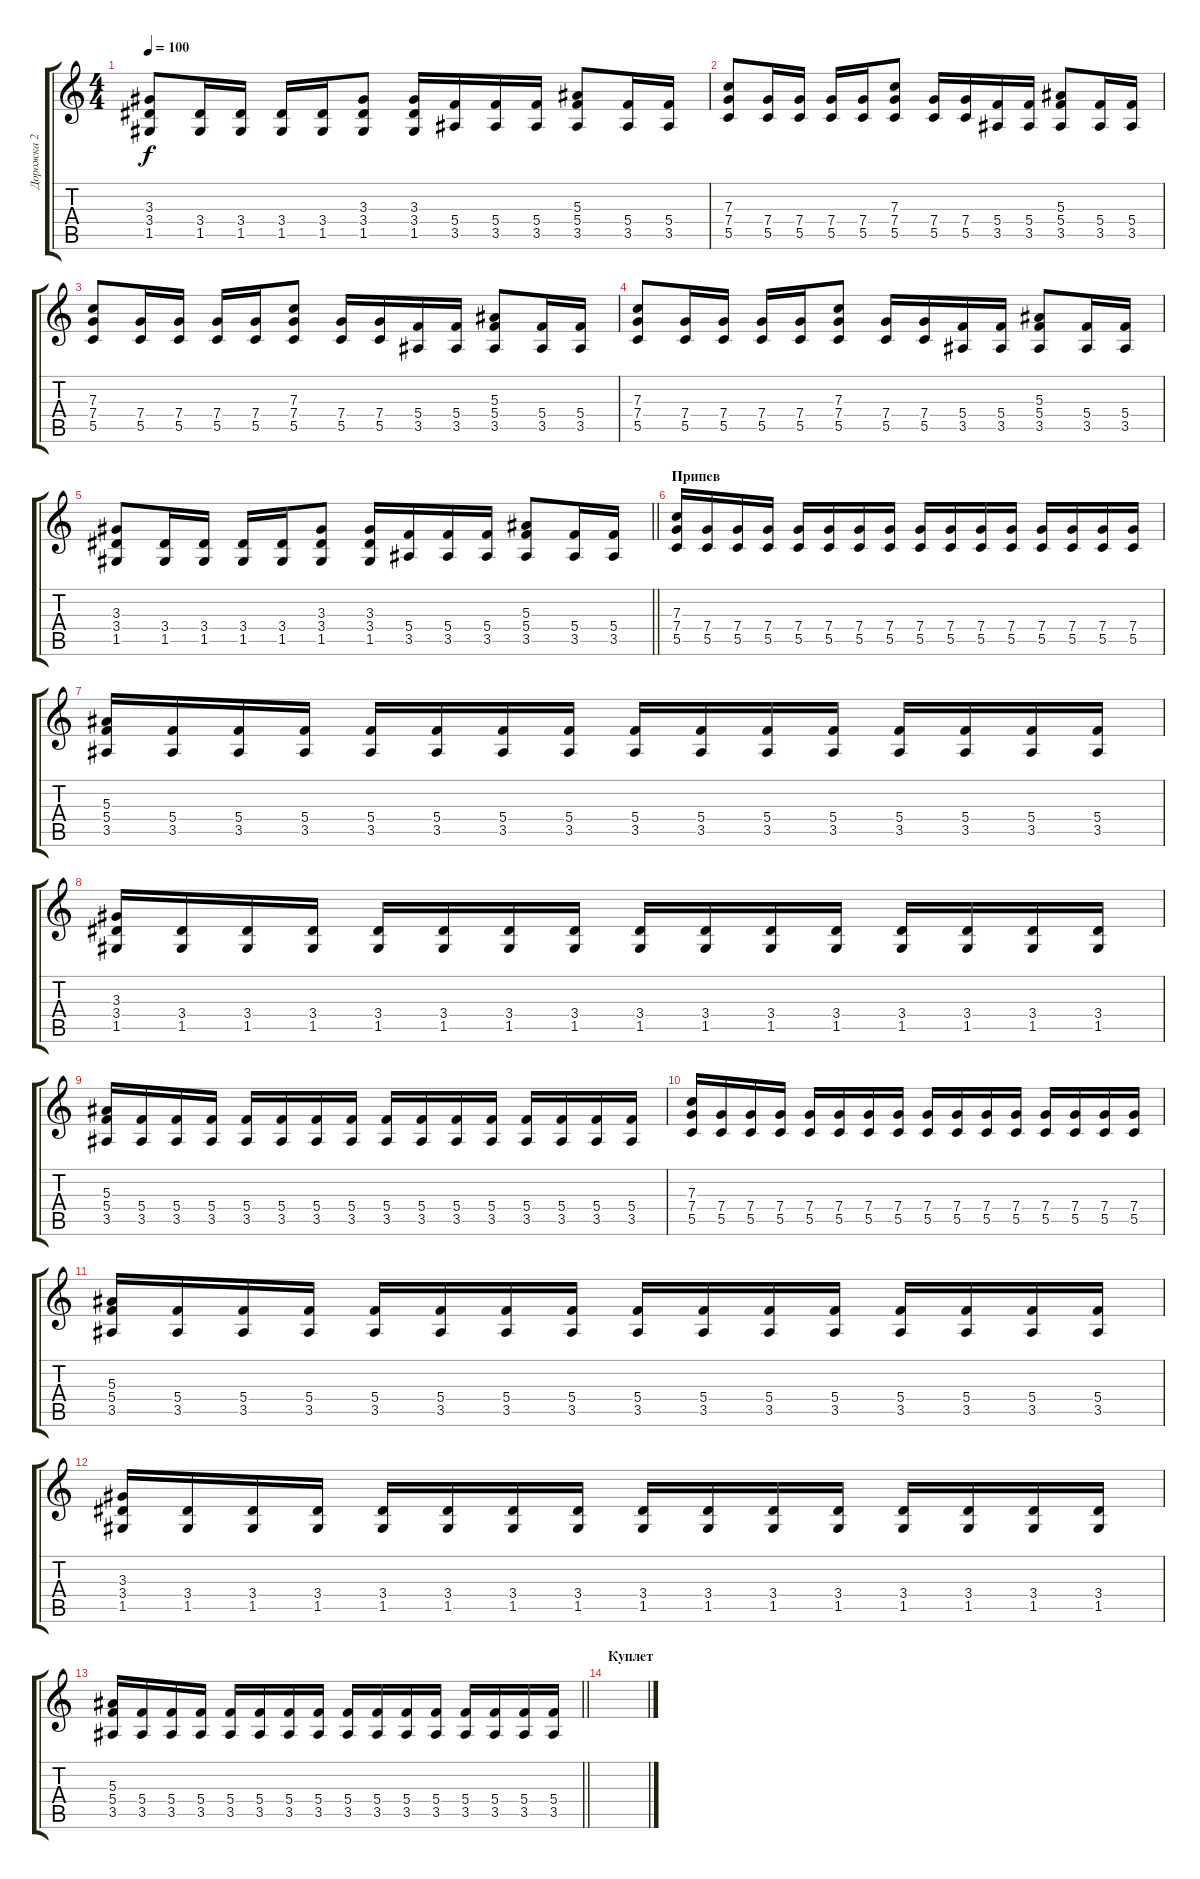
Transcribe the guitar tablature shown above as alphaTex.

\track ("Дорожка 2" "Дорожка 2") {instrument distortionguitar}
\staff {score tabs}
\tuning (D4 A3 F3 C3 G2 C2) {hide}
\ts (4 4)
\tempo 100
\clef g2
\ks c
(3.3 3.4 1.5).8{dy f} (3.4 1.5).16 (3.4 1.5).16 (3.4 1.5).16 (3.4 1.5).16 (3.3 3.4 1.5).8 (3.3 3.4 1.5).16 (5.4 3.5).16 (5.4 3.5).16 (5.4 3.5).16 (5.3 5.4 3.5).8 (5.4 3.5).16 (5.4 3.5).16 |
(7.3 7.4 5.5).8 (7.4 5.5).16 (7.4 5.5).16 (7.4 5.5).16 (7.4 5.5).16 (7.3 7.4 5.5).8 (7.4 5.5).16 (7.4 5.5).16 (5.4 3.5).16 (5.4 3.5).16 (5.3 5.4 3.5).8 (5.4 3.5).16 (5.4 3.5).16 |
(7.3 7.4 5.5).8 (7.4 5.5).16 (7.4 5.5).16 (7.4 5.5).16 (7.4 5.5).16 (7.3 7.4 5.5).8 (7.4 5.5).16 (7.4 5.5).16 (5.4 3.5).16 (5.4 3.5).16 (5.3 5.4 3.5).8 (5.4 3.5).16 (5.4 3.5).16 |
(7.3 7.4 5.5).8 (7.4 5.5).16 (7.4 5.5).16 (7.4 5.5).16 (7.4 5.5).16 (7.3 7.4 5.5).8 (7.4 5.5).16 (7.4 5.5).16 (5.4 3.5).16 (5.4 3.5).16 (5.3 5.4 3.5).8 (5.4 3.5).16 (5.4 3.5).16 |
\barLineRight lightlight
(3.3 3.4 1.5).8 (3.4 1.5).16 (3.4 1.5).16 (3.4 1.5).16 (3.4 1.5).16 (3.3 3.4 1.5).8 (3.3 3.4 1.5).16 (5.4 3.5).16 (5.4 3.5).16 (5.4 3.5).16 (5.3 5.4 3.5).8 (5.4 3.5).16 (5.4 3.5).16 |
\section ("" "Припев")
(7.3 7.4 5.5).16 (7.4 5.5).16 (7.4 5.5).16 (7.4 5.5).16 (7.4 5.5).16 (7.4 5.5).16 (7.4 5.5).16 (7.4 5.5).16 (7.4 5.5).16 (7.4 5.5).16 (7.4 5.5).16 (7.4 5.5).16 (7.4 5.5).16 (7.4 5.5).16 (7.4 5.5).16 (7.4 5.5).16 |
(5.3 5.4 3.5).16 (5.4 3.5).16 (5.4 3.5).16 (5.4 3.5).16 (5.4 3.5).16 (5.4 3.5).16 (5.4 3.5).16 (5.4 3.5).16 (5.4 3.5).16 (5.4 3.5).16 (5.4 3.5).16 (5.4 3.5).16 (5.4 3.5).16 (5.4 3.5).16 (5.4 3.5).16 (5.4 3.5).16 |
(3.3 3.4 1.5).16 (3.4 1.5).16 (3.4 1.5).16 (3.4 1.5).16 (3.4 1.5).16 (3.4 1.5).16 (3.4 1.5).16 (3.4 1.5).16 (3.4 1.5).16 (3.4 1.5).16 (3.4 1.5).16 (3.4 1.5).16 (3.4 1.5).16 (3.4 1.5).16 (3.4 1.5).16 (3.4 1.5).16 |
(5.3 5.4 3.5).16 (5.4 3.5).16 (5.4 3.5).16 (5.4 3.5).16 (5.4 3.5).16 (5.4 3.5).16 (5.4 3.5).16 (5.4 3.5).16 (5.4 3.5).16 (5.4 3.5).16 (5.4 3.5).16 (5.4 3.5).16 (5.4 3.5).16 (5.4 3.5).16 (5.4 3.5).16 (5.4 3.5).16 |
(7.3 7.4 5.5).16 (7.4 5.5).16 (7.4 5.5).16 (7.4 5.5).16 (7.4 5.5).16 (7.4 5.5).16 (7.4 5.5).16 (7.4 5.5).16 (7.4 5.5).16 (7.4 5.5).16 (7.4 5.5).16 (7.4 5.5).16 (7.4 5.5).16 (7.4 5.5).16 (7.4 5.5).16 (7.4 5.5).16 |
(5.3 5.4 3.5).16 (5.4 3.5).16 (5.4 3.5).16 (5.4 3.5).16 (5.4 3.5).16 (5.4 3.5).16 (5.4 3.5).16 (5.4 3.5).16 (5.4 3.5).16 (5.4 3.5).16 (5.4 3.5).16 (5.4 3.5).16 (5.4 3.5).16 (5.4 3.5).16 (5.4 3.5).16 (5.4 3.5).16 |
(3.3 3.4 1.5).16 (3.4 1.5).16 (3.4 1.5).16 (3.4 1.5).16 (3.4 1.5).16 (3.4 1.5).16 (3.4 1.5).16 (3.4 1.5).16 (3.4 1.5).16 (3.4 1.5).16 (3.4 1.5).16 (3.4 1.5).16 (3.4 1.5).16 (3.4 1.5).16 (3.4 1.5).16 (3.4 1.5).16 |
\barLineRight lightlight
(5.3 5.4 3.5).16 (5.4 3.5).16 (5.4 3.5).16 (5.4 3.5).16 (5.4 3.5).16 (5.4 3.5).16 (5.4 3.5).16 (5.4 3.5).16 (5.4 3.5).16 (5.4 3.5).16 (5.4 3.5).16 (5.4 3.5).16 (5.4 3.5).16 (5.4 3.5).16 (5.4 3.5).16 (5.4 3.5).16 |
\section ("" "Куплет")
